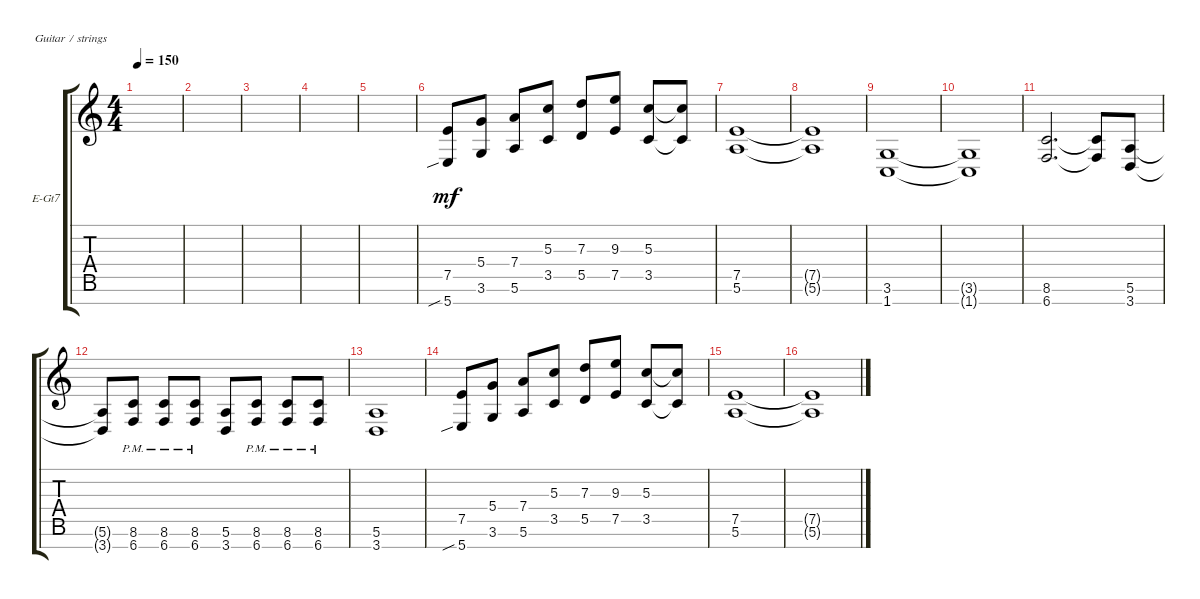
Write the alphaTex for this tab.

\bracketExtendMode groupsimilarinstruments
\firstSystemTrackNameOrientation horizontal
\otherSystemsTrackNameOrientation horizontal
\track ("Electric Guitar" "E-Gt7") {instrument distortionguitar}
\staff {score tabs}
\tuning (E4 B3 G3 D3 A2 E2 B1)
\ts (4 4)
\tempo 150
\clef g2
\ks c
|
|
|
|
|
(5.7{sib} 7.5).8{dy mf} (3.6 5.4).8 (5.6 7.4).8 (3.5 5.3).8 (5.5 7.3).8 (7.5 9.3).8 (3.5 5.3).8 (3.5{t} 5.3{t}).8 |
(5.6 7.5).1 |
(5.6{t} 7.5{t}).1 |
(1.7 3.6).1 |
(1.7{t} 3.6{t}).1 |
(8.6 6.7).2{d} (8.6{t} 6.7{t}).8 (5.6 3.7).8 |
(5.6{t} 3.7{t}).8 (6.7{pm} 8.6{pm}).8 (6.7{pm} 8.6{pm}).8 (6.7{pm} 8.6{pm}).8 (3.7 5.6).8 (8.6{pm} 6.7{pm}).8 (6.7{pm} 8.6{pm}).8 (6.7{pm} 8.6{pm}).8 |
(3.7 5.6).1 |
(5.7{sib} 7.5).8 (3.6 5.4).8 (5.6 7.4).8 (3.5 5.3).8 (5.5 7.3).8 (7.5 9.3).8 (3.5 5.3).8 (3.5{t} 5.3{t}).8 |
(5.6 7.5).1 |
(5.6{t} 7.5{t}).1
